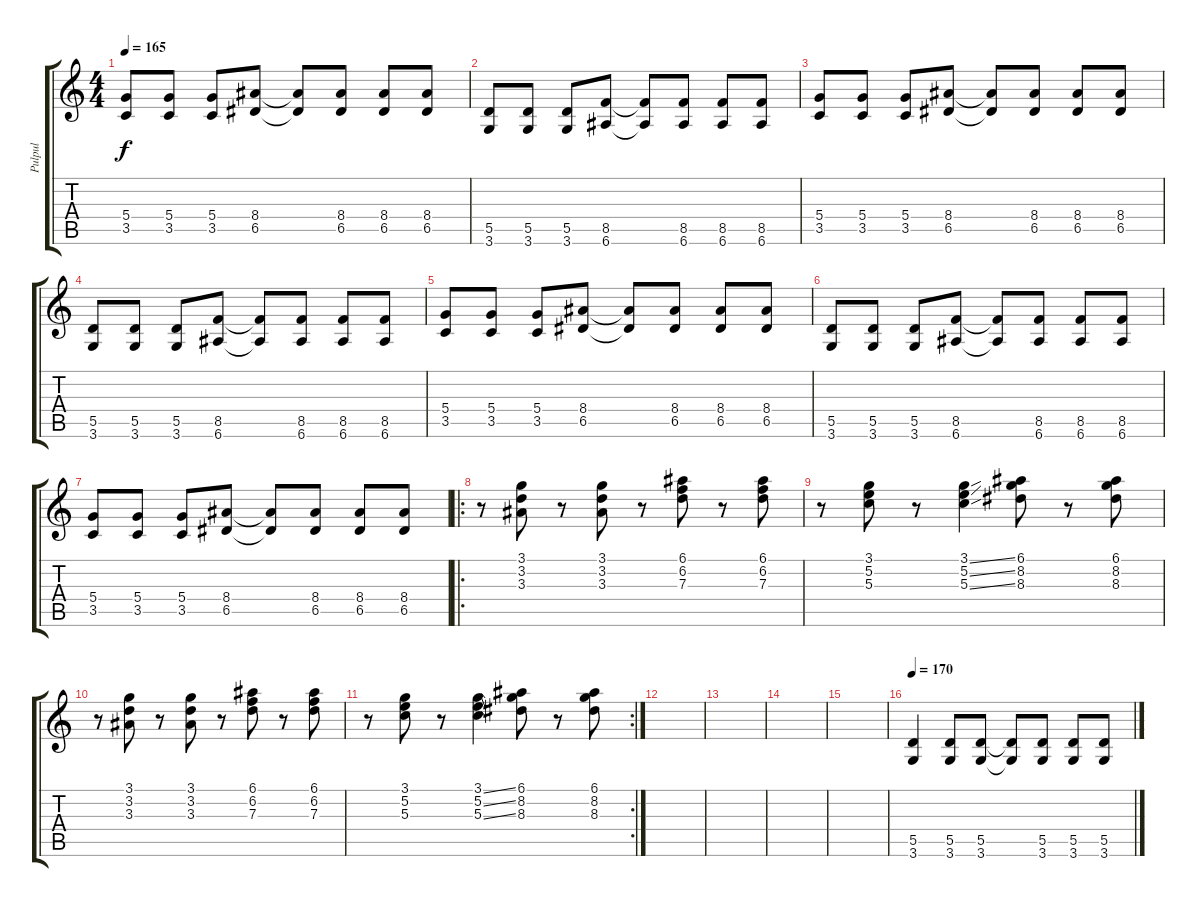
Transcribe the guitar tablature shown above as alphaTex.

\track ("Pulpul" "Pulpul") {instrument distortionguitar}
\staff {score tabs}
\tuning (E4 B3 G3 D3 A2 E2) {hide}
\ts (4 4)
\tempo 165
\clef g2
\ks c
(5.4 3.5).8{dy f} (5.4 3.5).8 (5.4 3.5).8 (8.4 6.5).8 (8.4{t} 6.5{t}).8 (8.4 6.5).8 (8.4 6.5).8 (8.4 6.5).8 |
(5.5 3.6).8 (5.5 3.6).8 (5.5 3.6).8 (8.5 6.6).8 (8.5{t} 6.6{t}).8 (8.5 6.6).8 (8.5 6.6).8 (8.5 6.6).8 |
(5.4 3.5).8 (5.4 3.5).8 (5.4 3.5).8 (8.4 6.5).8 (8.4{t} 6.5{t}).8 (8.4 6.5).8 (8.4 6.5).8 (8.4 6.5).8 |
(5.5 3.6).8 (5.5 3.6).8 (5.5 3.6).8 (8.5 6.6).8 (8.5{t} 6.6{t}).8 (8.5 6.6).8 (8.5 6.6).8 (8.5 6.6).8 |
(5.4 3.5).8 (5.4 3.5).8 (5.4 3.5).8 (8.4 6.5).8 (8.4{t} 6.5{t}).8 (8.4 6.5).8 (8.4 6.5).8 (8.4 6.5).8 |
(5.5 3.6).8 (5.5 3.6).8 (5.5 3.6).8 (8.5 6.6).8 (8.5{t} 6.6{t}).8 (8.5 6.6).8 (8.5 6.6).8 (8.5 6.6).8 |
(5.4 3.5).8 (5.4 3.5).8 (5.4 3.5).8 (8.4 6.5).8 (8.4{t} 6.5{t}).8 (8.4 6.5).8 (8.4 6.5).8 (8.4 6.5).8 |
\ro
r.8{instrument overdrivenguitar} (3.1 3.2 3.3).8 r.8 (3.1 3.2 3.3).8 r.8 (6.1 6.2 7.3).8 r.8 (6.1 6.2 7.3).8 |
r.8 (3.1 5.2 5.3).8 r.8 (3.1{ss} 5.2{ss} 5.3{ss}).4 (6.1 8.2 8.3).8 r.8 (6.1 8.2 8.3).8 |
r.8{instrument overdrivenguitar} (3.1 3.2 3.3).8 r.8 (3.1 3.2 3.3).8 r.8 (6.1 6.2 7.3).8 r.8 (6.1 6.2 7.3).8 |
\rc 2
r.8 (3.1 5.2 5.3).8 r.8 (3.1{ss} 5.2{ss} 5.3{ss}).4 (6.1 8.2 8.3).8 r.8 (6.1 8.2 8.3).8 |
|
|
|
|
\tempo 170
(5.5 3.6).4{instrument electricguitarmuted} (5.5 3.6).8 (5.5 3.6).8 (5.5{t} 3.6{t}).8 (5.5 3.6).8 (5.5 3.6).8 (5.5 3.6).8
